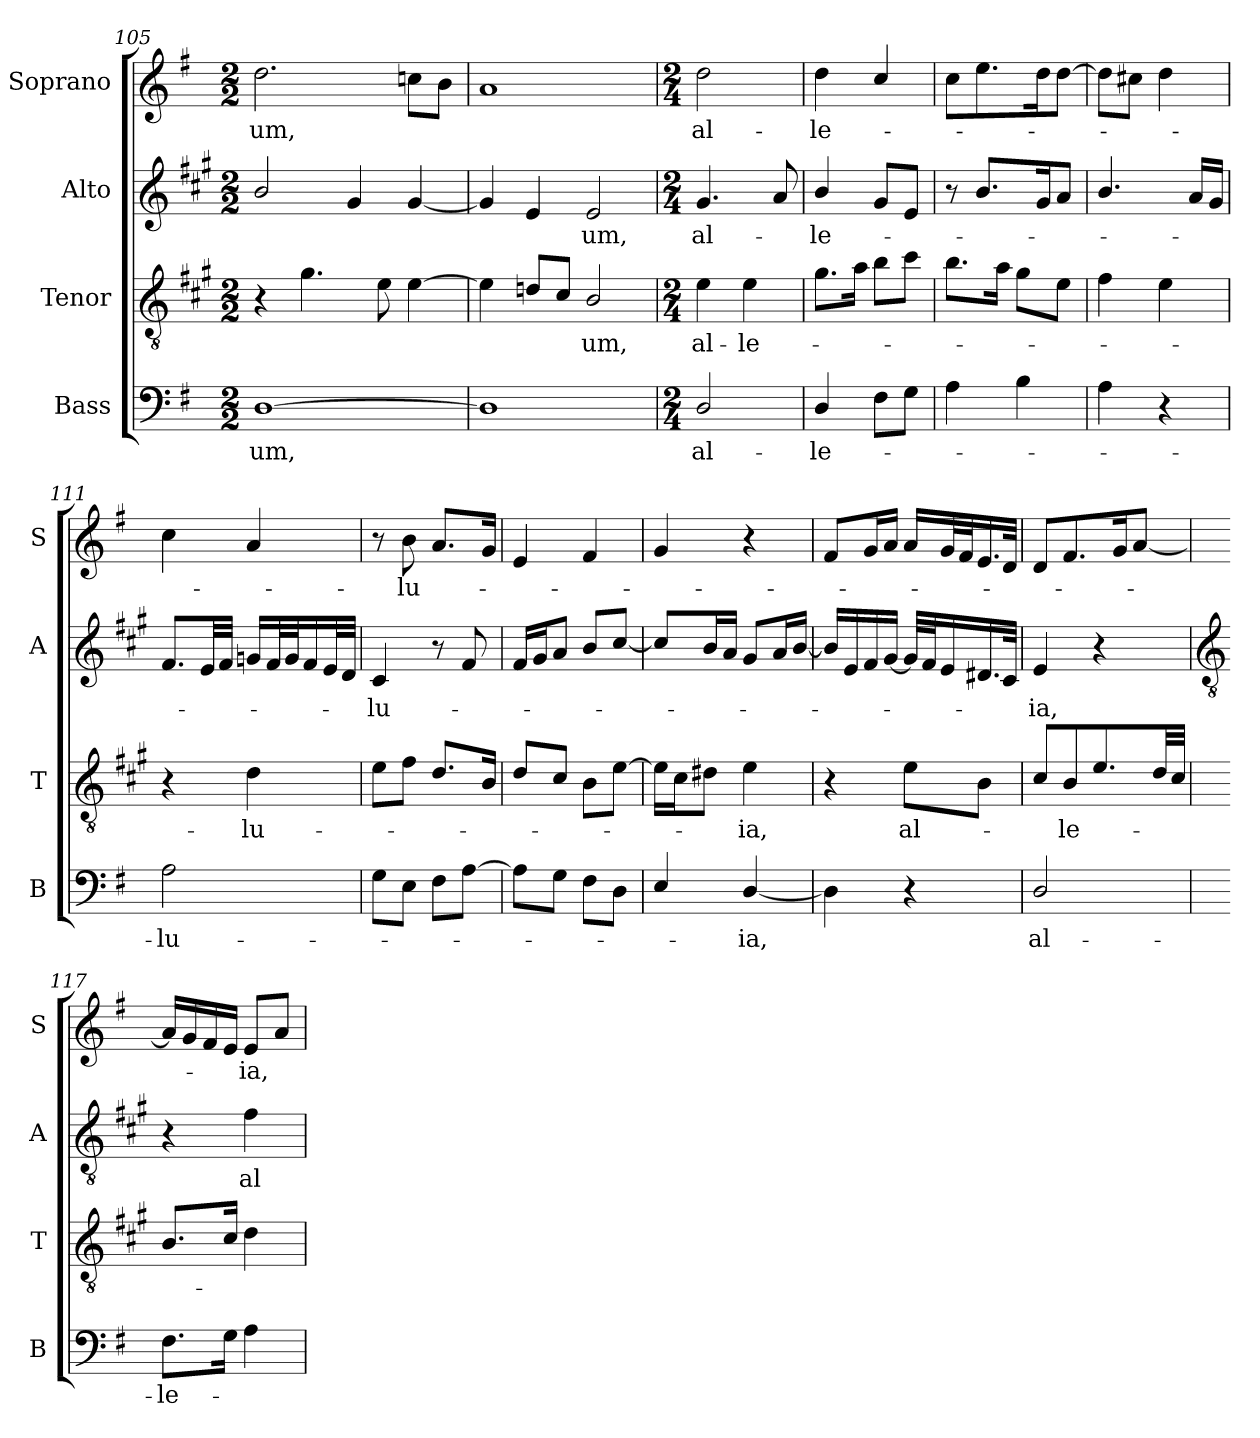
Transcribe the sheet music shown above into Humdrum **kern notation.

**kern	**text	**kern	**text	**kern	**text	**kern	**text
*part4	*part4	*part3	*part3	*part2	*part2	*part1	*part1
*staff4	*staff4	*staff3	*staff3	*staff2	*staff2	*staff1	*staff1
*I"Bass	*	*I"Tenor	*	*I"Alto	*	*I"Soprano	*
*I'B	*	*I'T	*	*I'A	*	*I'S	*
*clefF4	*	*clefGv2	*	*clefG2	*	*clefG2	*
*	*	*ITrd1c2	*	*ITrd1c2	*	*	*
*k[f#]	*	*k[f#]	*	*k[f#]	*	*k[f#]	*
*G:	*	*G:	*	*G:	*	*G:	*
*M2/2	*	*M2/2	*	*M2/2	*	*M2/2	*
=105	=105	=105	=105	=105	=105	=105	=105
[<1D	-um,	4r	.	2a/	.	2.dd\	-um,
.	.	4.f#\	.	.	.	.	.
.	.	.	.	4f#/	.	.	.
.	.	8d\	.	.	.	.	.
.	.	[>4d\	.	[4f#/	.	8ccn\L	.
.	.	.	.	.	.	8b\J	.
=106	=106	=106	=106	=106	=106	=106	=106
1D]	.	4d\]	.	4f#/]	.	1a	.
.	.	8cn/L	.	4d/	.	.	.
.	.	8B/J	.	.	.	.	.
.	.	2A/	-um,	2d/	-um,	.	.
!!LO:LB:g=z
=107	=107	=107	=107	=107	=107	=107	=107
*M2/4	*	*M2/4	*	*M2/4	*	*M2/4	*
2D/	al-	4d\	al-	4.f#/	al-	2dd\	al-
.	.	4d\	-le-	.	.	.	.
.	.	.	.	8g/	.	.	.
=108	=108	=108	=108	=108	=108	=108	=108
4D/	-le-	8.f#\L	.	4a/	-le-	4dd\	-le-
.	.	16g\Jk	.	.	.	.	.
8F#\L	.	8a\L	.	8f#/L	.	4cc/	.
8G\J	.	8b\J	.	8d/J	.	.	.
=109	=109	=109	=109	=109	=109	=109	=109
4A\	.	8.a\L	.	8r	.	8cc\L	.
.	.	.	.	8.a/L	.	8.ee\	.
.	.	16g\Jk	.	.	.	.	.
4B\	.	8f#\L	.	.	.	.	.
.	.	.	.	16f#/k	.	16dd\k	.
.	.	8d\J	.	8g/J	.	[>8dd\J	.
=110	=110	=110	=110	=110	=110	=110	=110
4A\	.	4e\	.	4.a/	.	8dd\L]	.
.	.	.	.	.	.	8cc#X\J	.
4r	.	4d\	.	.	.	4dd\	.
.	.	.	.	16g/LL	.	.	.
.	.	.	.	16f#/JJ	.	.	.
=111	=111	=111	=111	=111	=111	=111	=111
2A\	-lu-	4r	.	8.e/L	.	4cc\	.
.	.	.	.	32d/LL	.	.	.
.	.	.	.	32e/JJJ	.	.	.
.	.	4c\	-lu-	16fn/LL	.	4a/	.
.	.	.	.	32e/L	.	.	.
.	.	.	.	32f/J	.	.	.
.	.	.	.	16e/	.	.	.
.	.	.	.	32d/L	.	.	.
.	.	.	.	32c/JJJ	.	.	.
=112	=112	=112	=112	=112	=112	=112	=112
8G\L	.	8d\L	.	4B/	-lu-	8r	.
8E\J	.	8e\J	.	.	.	8b\	-lu-
8F#\L	.	8.c/L	.	8r	.	8.a/L	.
[8A\J	.	.	.	8e/	.	.	.
.	.	16A/Jk	.	.	.	16g/Jk	.
=113	=113	=113	=113	=113	=113	=113	=113
8A\L]	.	8c/L	.	16e/LL	.	4e/	.
.	.	.	.	16f#/J	.	.	.
8G\J	.	8B/J	.	8g/J	.	.	.
8F#\L	.	8A\L	.	8a/L	.	4f#/	.
8D\J	.	[8d\J	.	[8b/J	.	.	.
!!LO:PB:g=z
=114	=114	=114	=114	=114	=114	=114	=114
4E/	.	16d\LL]	.	8b/L]	.	4g/	.
.	.	16B\J	.	.	.	.	.
.	.	8c#X\J	.	16a/L	.	.	.
.	.	.	.	16g/JJ	.	.	.
[4D/	-ia,	4d\	-ia,	8f#/L	.	4r	.
.	.	.	.	16g/L	.	.	.
.	.	.	.	[16a/JJ	.	.	.
=115	=115	=115	=115	=115	=115	=115	=115
4D\]	.	4r	.	16a/LL]	.	8f#/L	.
.	.	.	.	16d/	.	.	.
.	.	.	.	16e/	.	16g/L	.
.	.	.	.	[16f#/JJ	.	16a/JJ	.
4r	.	8d\L	al-	32f#/LLL]	.	16a/LL	.
.	.	.	.	32e/J	.	.	.
.	.	.	.	16d/	.	32g/L	.
.	.	.	.	.	.	32f#/J	.
.	.	8A\J	.	16.c#X/	.	16.e/	.
.	.	.	.	32B/JJk	.	32d/JJk	.
=116	=116	=116	=116	=116	=116	=116	=116
2D/	al-	8B/L	.	4d/	-ia,	8d/L	.
.	.	8A/	-le-	.	.	8.f#/	.
.	.	8.d/	.	4r	.	.	.
.	.	.	.	.	.	16g/k	.
.	.	.	.	.	.	[8a/J	.
.	.	32c/LL	.	.	.	.	.
.	.	32B/JJJ	.	.	.	.	.
=117	=117	=117	=117	=117	=117	=117	=117
*	*	*	*	*clefGv2	*	*	*
8.F#\L	-le-	8.A/L	.	4r	.	16a/LL]	.
.	.	.	.	.	.	16g/	.
.	.	.	.	.	.	16f#/	.
16G\Jk	.	16B/Jk	.	.	.	16e/JJ	.
4A\	.	4c\	.	4e\	al-	8e/L	-ia,
.	.	.	.	.	.	8a/J	.
=	=	=	=	=	=	=	=
*-	*-	*-	*-	*-	*-	*-	*-
